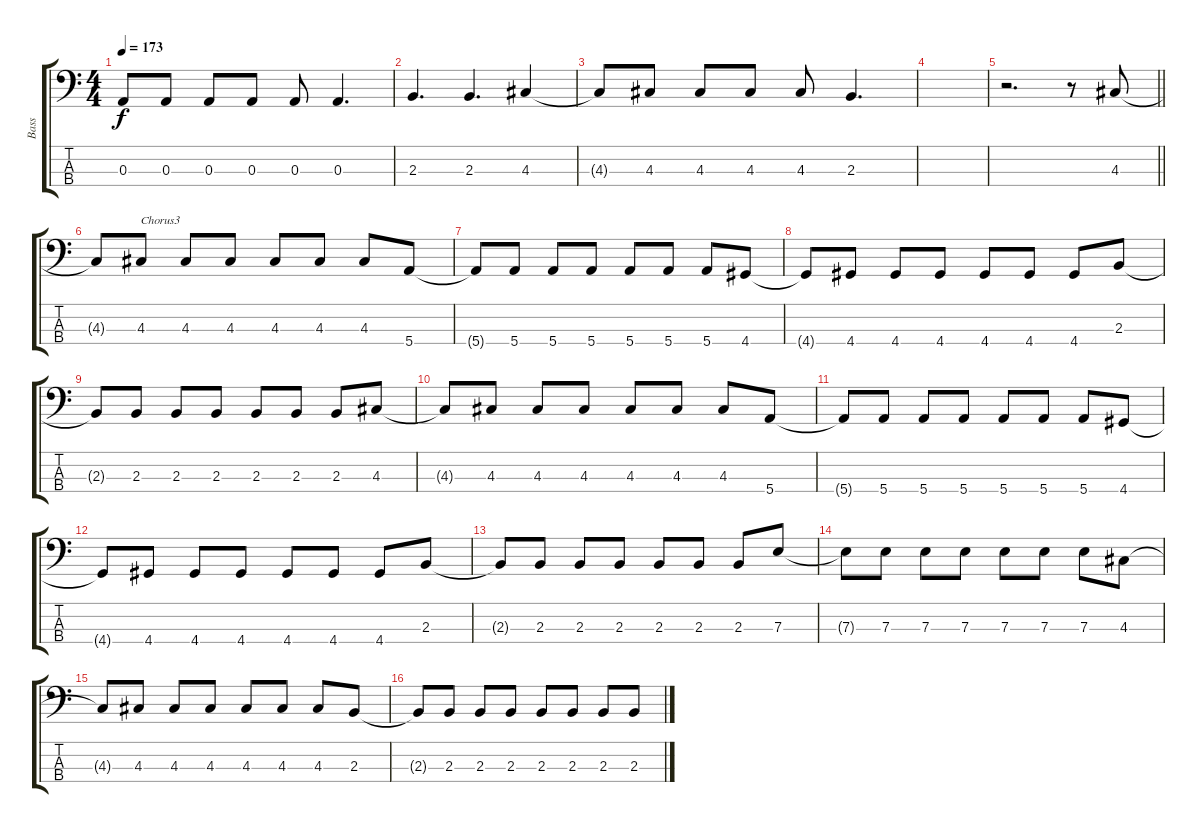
\track ("Bass" "Bass") {instrument electricbassfinger}
\staff {score tabs}
\tuning (G2 D2 A1 E1) {hide}
\ts (4 4)
\tempo 173
\clef f4
\ks c
0.3{t}.8{dy f} 0.3.8 0.3.8 0.3.8 0.3.8 0.3.4{d} |
2.3.4{d} 2.3.4{d} 4.3.4 |
4.3{t}.8 4.3.8 4.3.8 4.3.8 4.3.8 2.3.4{d} |
|
\barLineRight lightlight
r.2{d} r.8 4.3.8 |
4.3{t}.8 4.3.8{txt "Chorus3"} 4.3.8 4.3.8 4.3.8 4.3.8 4.3.8 5.4.8 |
5.4{t}.8 5.4.8 5.4.8 5.4.8 5.4.8 5.4.8 5.4.8 4.4.8 |
4.4{t}.8 4.4.8 4.4.8 4.4.8 4.4.8 4.4.8 4.4.8 2.3.8 |
2.3{t}.8 2.3.8 2.3.8 2.3.8 2.3.8 2.3.8 2.3.8 4.3.8 |
4.3{t}.8 4.3.8 4.3.8 4.3.8 4.3.8 4.3.8 4.3.8 5.4.8 |
5.4{t}.8 5.4.8 5.4.8 5.4.8 5.4.8 5.4.8 5.4.8 4.4.8 |
4.4{t}.8 4.4.8 4.4.8 4.4.8 4.4.8 4.4.8 4.4.8 2.3.8 |
2.3{t}.8 2.3.8 2.3.8 2.3.8 2.3.8 2.3.8 2.3.8 7.3.8 |
7.3{t}.8 7.3.8 7.3.8 7.3.8 7.3.8 7.3.8 7.3.8 4.3.8 |
4.3{t}.8 4.3.8 4.3.8 4.3.8 4.3.8 4.3.8 4.3.8 2.3.8 |
2.3{t}.8 2.3.8 2.3.8 2.3.8 2.3.8 2.3.8 2.3.8 2.3.8
